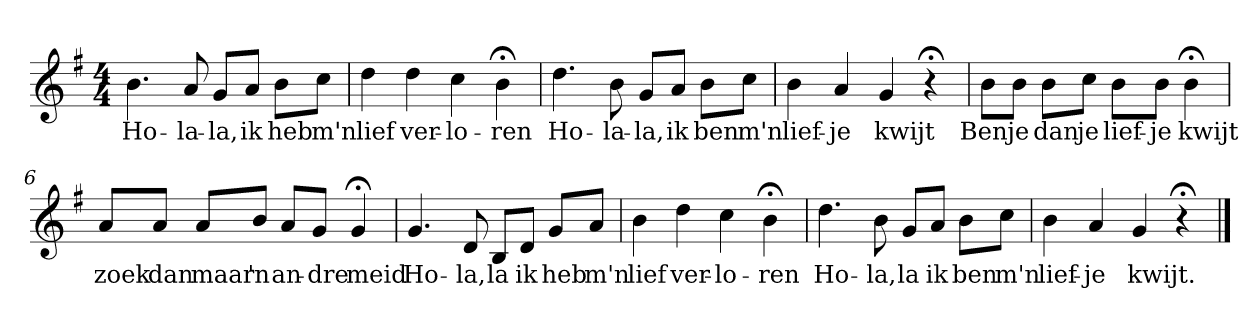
**kern	**text
*part1	*part1
*staff1	*staff1
*k[f#]	*
*G:	*
*M4/4	*
*MM120	*
=1	=1
4.b	Ho-
8a	-la-
8gL	-la,
8aJ	ik
8bL	heb
8ccJ	m'n
=2	=2
4dd	lief
4dd	ver-
4cc	-lo-
4b;<	-ren
=3	=3
4.dd	Ho-
8b	-la-
8gL	-la,
8aJ	ik
8bL	ben
8ccJ	m'n
=4	=4
4b	lief-
4a	-je
4g	kwijt
4r;<	.
=5	=5
8bL	Ben
8bJ	je
8bL	dan
8ccJ	je
8bL	lief-
8bJ	-je
4b;<	kwijt
=6	=6
8aL	zoek
8aJ	dan
8aL	maar
8bJ	'n
8aL	an-
8gJ	-dre
4g;<	meid
=7	=7
4.g	Ho-
8d	-la,
8BL	la
8dJ	ik
8gL	heb
8aJ	m'n
=8	=8
4b	lief
4dd	ver-
4cc	-lo-
4b;<	-ren
=9	=9
4.dd	Ho-
8b	-la,
8gL	la
8aJ	ik
8bL	ben
8ccJ	m'n
=10	=10
4b	lief-
4a	-je
4g	kwijt.
4r;<	.
==	==
*-	*-
